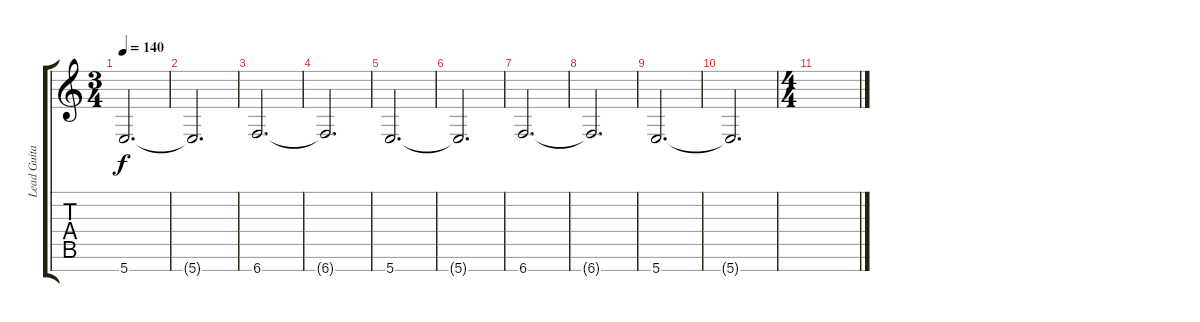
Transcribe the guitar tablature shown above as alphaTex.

\track ("Lead Guitar II" "Lead Guita") {instrument distortionguitar}
\staff {score tabs}
\tuning (E4 B3 G3 D3 A2 E2 B1) {hide}
\ts (3 4)
\tempo 140
\clef g2
\ks c
5.7.2{d dy f} |
5.7{t}.2{d} |
6.7.2{d} |
6.7{t}.2{d} |
5.7.2{d} |
5.7{t}.2{d} |
6.7.2{d} |
6.7{t}.2{d} |
5.7.2{d} |
5.7{t}.2{d} |
\ts (4 4)
